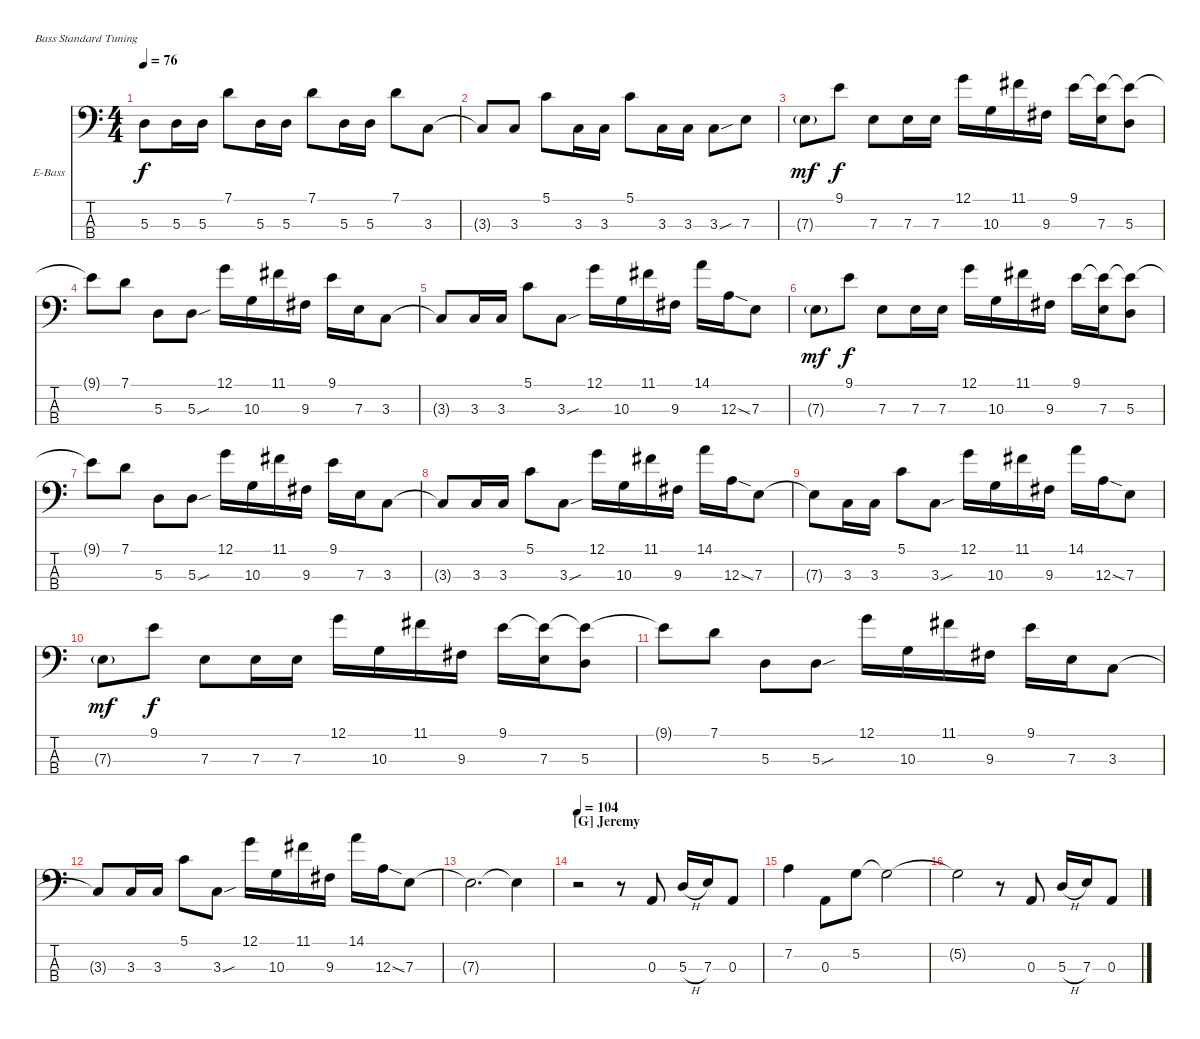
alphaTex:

\defaultSystemsLayout 4
\bracketExtendMode nobrackets
\firstSystemTrackNameOrientation horizontal
\otherSystemsTrackNameOrientation horizontal
\track ("Jeff Ament" "E-Bass") {instrument electricbassfinger}
\staff {score tabs}
\tuning (G2 D2 A1 E1)
\ts (4 4)
\tempo 76
\clef f4
\ks c
5.3{t}.8{dy f} 5.3.16 5.3.16 7.1.8 5.3.16 5.3.16 7.1.8 5.3.16 5.3.16 7.1.8 3.3.8 |
3.3{t}.8 3.3.8 5.1.8 3.3.16 3.3.16 5.1.8 3.3.16 3.3.16 3.3{sou}.8 7.3.8 |
7.3{g}.8{dy mf} 9.1.8{dy f} 7.3.8 7.3.16 7.3.16 12.1.16 10.3.16 11.1.16 9.3.16 9.1.16 (7.3 9.1{t}).16 (5.3 9.1{t}).8 |
9.1{t}.8 7.1.8 5.3.8 5.3{sou}.8 12.1.16 10.3.16 11.1.16 9.3.16 9.1.16 7.3.16 3.3.8 |
3.3{t}.8 3.3.16 3.3.16 5.1.8 3.3{sou}.8 12.1.16 10.3.16 11.1.16 9.3.16 14.1.16 12.3{sod}.16 7.3.8 |
7.3{g}.8{dy mf} 9.1.8{dy f} 7.3.8 7.3.16 7.3.16 12.1.16 10.3.16 11.1.16 9.3.16 9.1.16 (7.3 9.1{t}).16 (5.3 9.1{t}).8 |
9.1{t}.8 7.1.8 5.3.8 5.3{sou}.8 12.1.16 10.3.16 11.1.16 9.3.16 9.1.16 7.3.16 3.3.8 |
3.3{t}.8 3.3.16 3.3.16 5.1.8 3.3{sou}.8 12.1.16 10.3.16 11.1.16 9.3.16 14.1.16 12.3{sod}.16 7.3.8 |
7.3{t}.8 3.3.16 3.3.16 5.1.8 3.3{sou}.8 12.1.16 10.3.16 11.1.16 9.3.16 14.1.16 12.3{sod}.16 7.3.8 |
7.3{g}.8{dy mf} 9.1.8{dy f} 7.3.8 7.3.16 7.3.16 12.1.16 10.3.16 11.1.16 9.3.16 9.1.16 (7.3 9.1{t}).16 (5.3 9.1{t}).8 |
9.1{t}.8 7.1.8 5.3.8 5.3{sou}.8 12.1.16 10.3.16 11.1.16 9.3.16 9.1.16 7.3.16 3.3.8 |
3.3{t}.8 3.3.16 3.3.16 5.1.8 3.3{sou}.8 12.1.16 10.3.16 11.1.16 9.3.16 14.1.16 12.3{sod}.16 7.3.8 |
7.3{t}.2{d} 7.3{t}.4 |
\section ("G" "Jeremy")
\tempo 104
r.2 r.8 0.3.8 5.3{h}.16 7.3.16 0.3.8 |
7.2.4 0.3.8 5.2.8 5.2{t}.2 |
5.2{t}.2 r.8 0.3.8 5.3{h}.16 7.3.16 0.3.8
